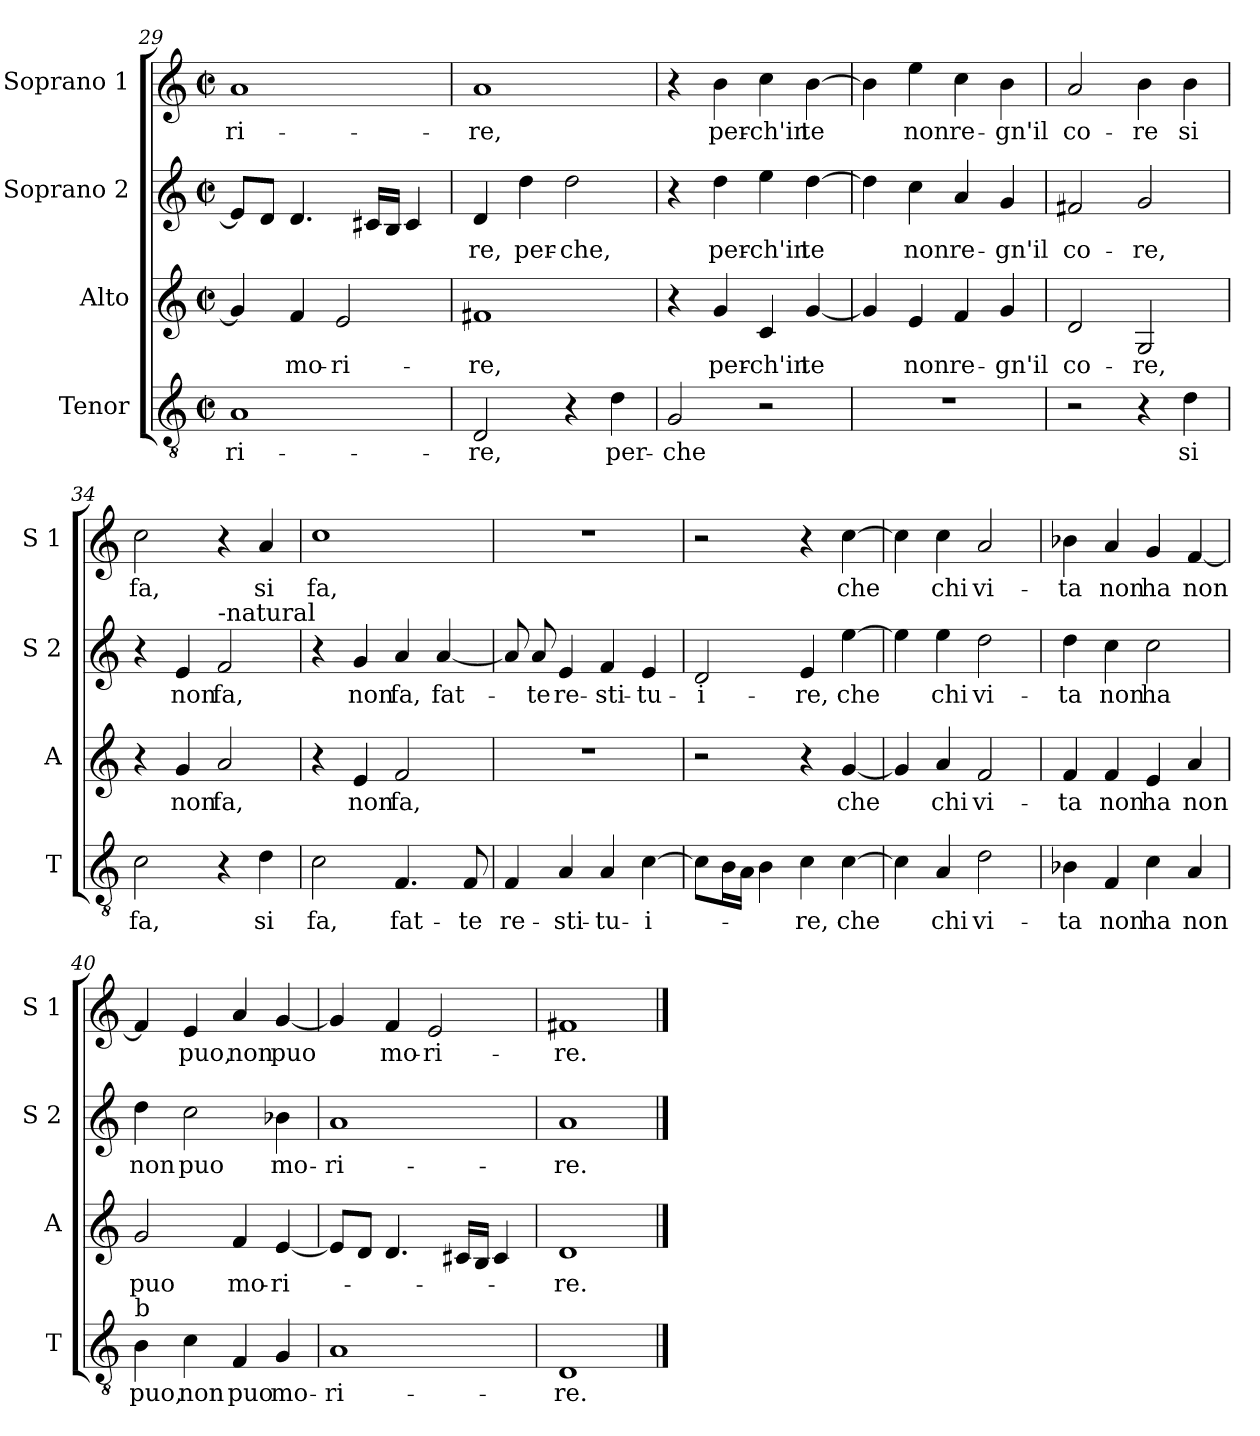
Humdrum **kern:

**kern	**text	**kern	**text	**kern	**text	**kern	**text
*part4	*part4	*part3	*part3	*part2	*part2	*part1	*part1
*staff4	*staff4	*staff3	*staff3	*staff2	*staff2	*staff1	*staff1
*I"Tenor	*	*I"Alto	*	*I"Soprano 2	*	*I"Soprano 1	*
*I'T	*	*I'A	*	*I'S 2	*	*I'S 1	*
*clefGv2	*	*clefG2	*	*clefG2	*	*clefG2	*
*k[]	*	*k[]	*	*k[]	*	*k[]	*
*C:	*	*C:	*	*C:	*	*C:	*
*M2/2	*	*M2/2	*	*M2/2	*	*M2/2	*
*met(c|)	*	*met(c|)	*	*met(c|)	*	*met(c|)	*
=29	=29	=29	=29	=29	=29	=29	=29
!	!LO:LY:b	!	!	!	!	!	!LO:LY:b
1A	-ri-	4g/]	.	8e/L]	.	1a	-ri-
.	.	.	.	8d/J	.	.	.
!	!	!	!LO:LY:b	!	!	!	!
.	.	4f/	mo-	4.d/	.	.	.
!	!	!	!LO:LY:b	!	!	!	!
.	.	2e/	-ri-	.	.	.	.
.	.	.	.	16c#X/LL	.	.	.
.	.	.	.	16B/JJ	.	.	.
.	.	.	.	4c#/	.	.	.
=30	=30	=30	=30	=30	=30	=30	=30
!	!LO:LY:b	!	!LO:LY:b	!	!LO:LY:b	!	!LO:LY:b
2D/	-re,	1f#X	-re,	4d/	-re,	1a	-re,
!	!	!	!	!	!LO:LY:b	!	!
.	.	.	.	4dd\	per-	.	.
!	!	!	!	!	!LO:LY:b	!	!
4r	.	.	.	2dd\	-che,	.	.
!	!LO:LY:b	!	!	!	!	!	!
4d\	per-	.	.	.	.	.	.
!!LO:PB:g=z
=31	=31	=31	=31	=31	=31	=31	=31
!	!LO:LY:b	!	!	!	!	!	!
2G/	-che	4r	.	4r	.	4r	.
!	!	!	!LO:LY:b	!	!LO:LY:b	!	!LO:LY:b
.	.	4g/	per-	4dd\	per-	4b\	per-
!	!	!	!LO:LY:b	!	!LO:LY:b	!	!LO:LY:b
2r	.	4c/	-ch'in	4ee\	-ch'in	4cc\	-ch'in
!	!	!	!LO:LY:b	!	!LO:LY:b	!	!LO:LY:b
.	.	[4g/	te	[4dd\	te	[4b\	te
=32	=32	=32	=32	=32	=32	=32	=32
1r	.	4g/]	.	4dd\]	.	4b\]	.
!	!	!	!LO:LY:b	!	!LO:LY:b	!	!LO:LY:b
.	.	4e/	non	4cc\	non	4ee\	non
!	!	!	!LO:LY:b	!	!LO:LY:b	!	!LO:LY:b
.	.	4f/	re-	4a/	re-	4cc\	re-
!	!	!	!LO:LY:b	!	!LO:LY:b	!	!LO:LY:b
.	.	4g/	-gn'il	4g/	-gn'il	4b\	-gn'il
=33	=33	=33	=33	=33	=33	=33	=33
!	!	!	!LO:LY:b	!	!LO:LY:b	!	!LO:LY:b
2r	.	2d/	co-	2f#X/	co-	2a/	co-
!	!	!	!LO:LY:b	!	!LO:LY:b	!	!LO:LY:b
4r	.	2G/	-re,	2g/	-re,	4b\	-re
!	!LO:LY:b	!	!	!	!	!	!LO:LY:b
4d\	si	.	.	.	.	4b\	si
=34	=34	=34	=34	=34	=34	=34	=34
!	!LO:LY:b	!	!	!	!	!	!LO:LY:b
2c\	fa,	4r	.	4r	.	2cc\	fa,
!	!	!	!LO:LY:b	!	!LO:LY:b	!	!
.	.	4g/	non	4e/	non	.	.
!	!	!	!	!LO:TX:a:t=-natural	!	!	!
!	!	!	!LO:LY:b	!	!LO:LY:b	!	!
4r	.	2a/	fa,	2f/	fa,	4r	.
!	!LO:LY:b	!	!	!	!	!	!LO:LY:b
4d\	si	.	.	.	.	4a/	si
=35	=35	=35	=35	=35	=35	=35	=35
!	!LO:LY:b	!	!	!	!	!	!LO:LY:b
2c\	fa,	4r	.	4r	.	1cc	fa,
!	!	!	!LO:LY:b	!	!LO:LY:b	!	!
.	.	4e/	non	4g/	non	.	.
!	!LO:LY:b	!	!LO:LY:b	!	!LO:LY:b	!	!
4.F/	fat-	2f/	fa,	4a/	fa,	.	.
!	!	!	!	!	!LO:LY:b	!	!
.	.	.	.	[4a/	fat-	.	.
!	!LO:LY:b	!	!	!	!	!	!
8F/	-te	.	.	.	.	.	.
=36	=36	=36	=36	=36	=36	=36	=36
!	!LO:LY:b	!	!	!	!	!	!
4F/	re-	1r	.	8a/]	.	1r	.
!	!	!	!	!	!LO:LY:b	!	!
.	.	.	.	8a/	-te	.	.
!	!LO:LY:b	!	!	!	!LO:LY:b	!	!
4A/	-sti-	.	.	4e/	re-	.	.
!	!LO:LY:b	!	!	!	!LO:LY:b	!	!
4A/	-tu-	.	.	4f/	-sti-	.	.
!	!LO:LY:b	!	!	!	!LO:LY:b	!	!
[4c\	-i-	.	.	4e/	-tu-	.	.
!!LO:LB:g=z
=37	=37	=37	=37	=37	=37	=37	=37
!	!	!	!	!	!LO:LY:b	!	!
8c\L]	.	2r	.	2d/	-i-	2r	.
16B\L	.	.	.	.	.	.	.
16A\JJ	.	.	.	.	.	.	.
4B\	.	.	.	.	.	.	.
!	!LO:LY:b	!	!	!	!LO:LY:b	!	!
4c\	-re,	4r	.	4e/	-re,	4r	.
!	!LO:LY:b	!	!LO:LY:b	!	!LO:LY:b	!	!LO:LY:b
[4c\	che	[4g/	che	[4ee\	che	[4cc\	che
=38	=38	=38	=38	=38	=38	=38	=38
4c\]	.	4g/]	.	4ee\]	.	4cc\]	.
!	!LO:LY:b	!	!LO:LY:b	!	!LO:LY:b	!	!LO:LY:b
4A/	chi	4a/	chi	4ee\	chi	4cc\	chi
!	!LO:LY:b	!	!LO:LY:b	!	!LO:LY:b	!	!LO:LY:b
2d\	vi-	2f/	vi-	2dd\	vi-	2a/	vi-
=39	=39	=39	=39	=39	=39	=39	=39
!	!LO:LY:b	!	!LO:LY:b	!	!LO:LY:b	!	!LO:LY:b
4B-X\	-ta	4f/	-ta	4dd\	-ta	4b-X\	-ta
!	!LO:LY:b	!	!LO:LY:b	!	!LO:LY:b	!	!LO:LY:b
4F/	non	4f/	non	4cc\	non	4a/	non
!	!LO:LY:b	!	!LO:LY:b	!	!LO:LY:b	!	!LO:LY:b
4c\	ha	4e/	ha	2cc\	ha	4g/	ha
!	!LO:LY:b	!	!LO:LY:b	!	!	!	!LO:LY:b
4A/	non	4a/	non	.	.	[4f/	non
=40	=40	=40	=40	=40	=40	=40	=40
!LO:TX:a:t=b	!	!	!	!	!	!	!
!	!LO:LY:b	!	!LO:LY:b	!	!LO:LY:b	!	!
4B\	puo,	2g/	puo	4dd\	non	4f/]	.
!	!LO:LY:b	!	!	!	!LO:LY:b	!	!LO:LY:b
4c\	non	.	.	2cc\	puo	4e/	puo,
!	!LO:LY:b	!	!LO:LY:b	!	!	!	!LO:LY:b
4F/	puo	4f/	mo-	.	.	4a/	non
!	!LO:LY:b	!	!LO:LY:b	!	!LO:LY:b	!	!LO:LY:b
4G/	mo-	[4e/	-ri-	4b-X\	mo-	[4g/	puo
=41	=41	=41	=41	=41	=41	=41	=41
!	!LO:LY:b	!	!	!	!LO:LY:b	!	!
1A	-ri-	8e/L]	.	1a	-ri-	4g/]	.
.	.	8d/J	.	.	.	.	.
!	!	!	!	!	!	!	!LO:LY:b
.	.	4.d/	.	.	.	4f/	mo-
!	!	!	!	!	!	!	!LO:LY:b
.	.	.	.	.	.	2e/	-ri-
.	.	16c#X/LL	.	.	.	.	.
.	.	16B/JJ	.	.	.	.	.
.	.	4c#/	.	.	.	.	.
=42	=42	=42	=42	=42	=42	=42	=42
!	!LO:LY:b	!	!LO:LY:b	!	!LO:LY:b	!	!LO:LY:b
1D	-re.	1d	-re.	1a	-re.	1f#X	-re.
==	==	==	==	==	==	==	==
*-	*-	*-	*-	*-	*-	*-	*-
